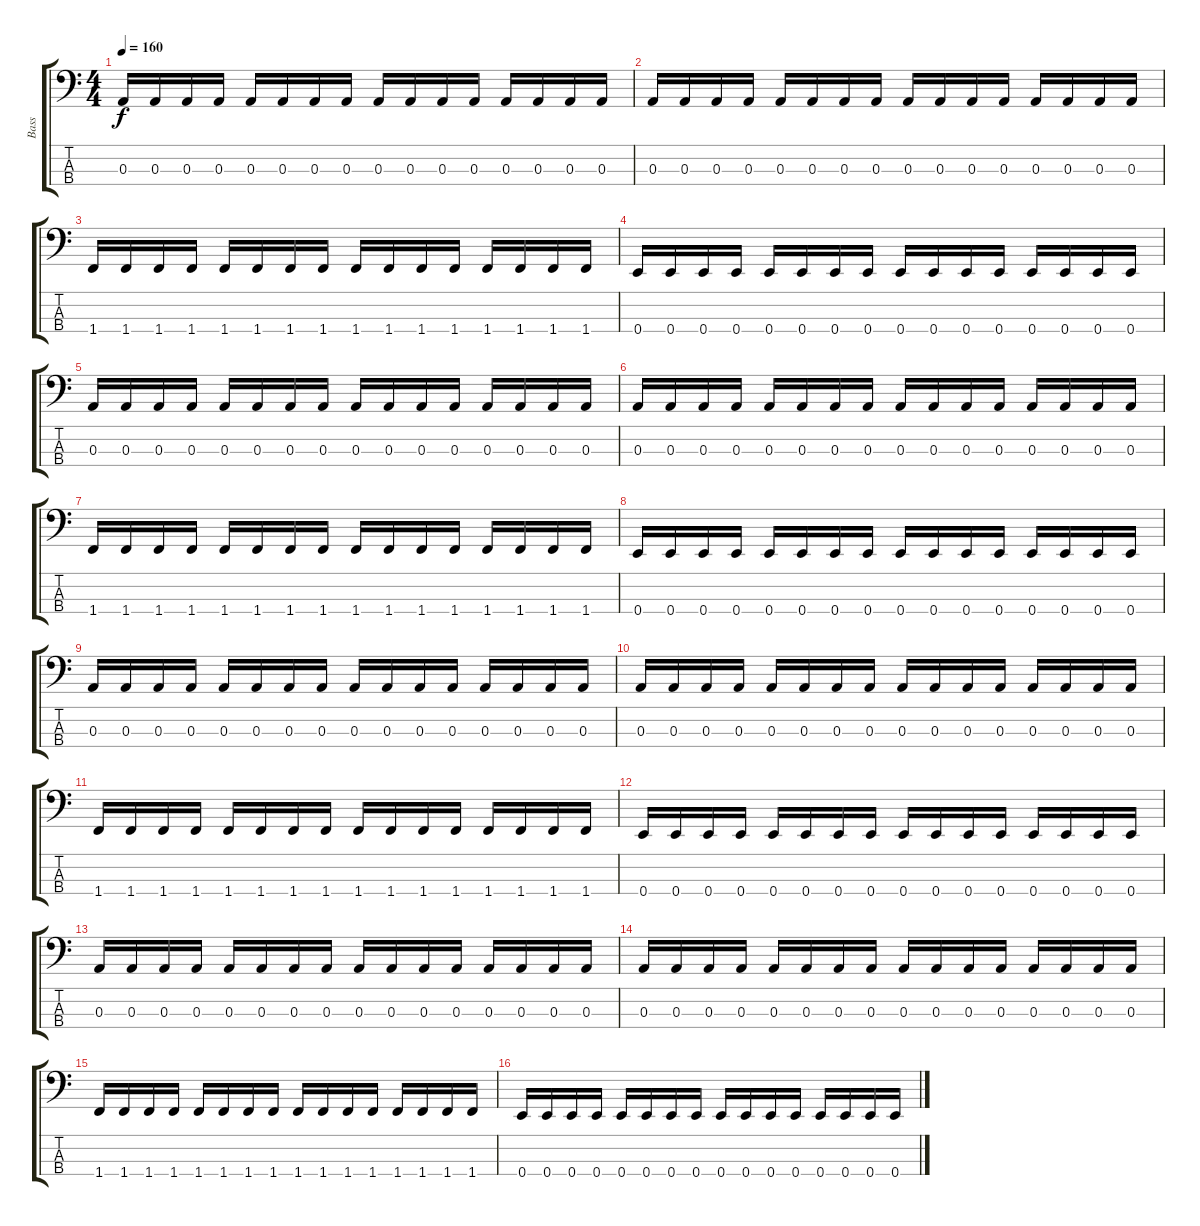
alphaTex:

\track ("Bass" "Bass") {instrument electricbasspick}
\staff {score tabs}
\tuning (G2 D2 A1 E1) {hide}
\ts (4 4)
\tempo 160
\clef f4
\ks c
0.3.16{dy f} 0.3.16 0.3.16 0.3.16 0.3.16 0.3.16 0.3.16 0.3.16 0.3.16 0.3.16 0.3.16 0.3.16 0.3.16 0.3.16 0.3.16 0.3.16 |
0.3.16 0.3.16 0.3.16 0.3.16 0.3.16 0.3.16 0.3.16 0.3.16 0.3.16 0.3.16 0.3.16 0.3.16 0.3.16 0.3.16 0.3.16 0.3.16 |
1.4.16 1.4.16 1.4.16 1.4.16 1.4.16 1.4.16 1.4.16 1.4.16 1.4.16 1.4.16 1.4.16 1.4.16 1.4.16 1.4.16 1.4.16 1.4.16 |
0.4.16 0.4.16 0.4.16 0.4.16 0.4.16 0.4.16 0.4.16 0.4.16 0.4.16 0.4.16 0.4.16 0.4.16 0.4.16 0.4.16 0.4.16 0.4.16 |
0.3.16 0.3.16 0.3.16 0.3.16 0.3.16 0.3.16 0.3.16 0.3.16 0.3.16 0.3.16 0.3.16 0.3.16 0.3.16 0.3.16 0.3.16 0.3.16 |
0.3.16 0.3.16 0.3.16 0.3.16 0.3.16 0.3.16 0.3.16 0.3.16 0.3.16 0.3.16 0.3.16 0.3.16 0.3.16 0.3.16 0.3.16 0.3.16 |
1.4.16 1.4.16 1.4.16 1.4.16 1.4.16 1.4.16 1.4.16 1.4.16 1.4.16 1.4.16 1.4.16 1.4.16 1.4.16 1.4.16 1.4.16 1.4.16 |
0.4.16 0.4.16 0.4.16 0.4.16 0.4.16 0.4.16 0.4.16 0.4.16 0.4.16 0.4.16 0.4.16 0.4.16 0.4.16 0.4.16 0.4.16 0.4.16 |
0.3.16 0.3.16 0.3.16 0.3.16 0.3.16 0.3.16 0.3.16 0.3.16 0.3.16 0.3.16 0.3.16 0.3.16 0.3.16 0.3.16 0.3.16 0.3.16 |
0.3.16 0.3.16 0.3.16 0.3.16 0.3.16 0.3.16 0.3.16 0.3.16 0.3.16 0.3.16 0.3.16 0.3.16 0.3.16 0.3.16 0.3.16 0.3.16 |
1.4.16 1.4.16 1.4.16 1.4.16 1.4.16 1.4.16 1.4.16 1.4.16 1.4.16 1.4.16 1.4.16 1.4.16 1.4.16 1.4.16 1.4.16 1.4.16 |
0.4.16 0.4.16 0.4.16 0.4.16 0.4.16 0.4.16 0.4.16 0.4.16 0.4.16 0.4.16 0.4.16 0.4.16 0.4.16 0.4.16 0.4.16 0.4.16 |
0.3.16 0.3.16 0.3.16 0.3.16 0.3.16 0.3.16 0.3.16 0.3.16 0.3.16 0.3.16 0.3.16 0.3.16 0.3.16 0.3.16 0.3.16 0.3.16 |
0.3.16 0.3.16 0.3.16 0.3.16 0.3.16 0.3.16 0.3.16 0.3.16 0.3.16 0.3.16 0.3.16 0.3.16 0.3.16 0.3.16 0.3.16 0.3.16 |
1.4.16 1.4.16 1.4.16 1.4.16 1.4.16 1.4.16 1.4.16 1.4.16 1.4.16 1.4.16 1.4.16 1.4.16 1.4.16 1.4.16 1.4.16 1.4.16 |
0.4.16 0.4.16 0.4.16 0.4.16 0.4.16 0.4.16 0.4.16 0.4.16 0.4.16 0.4.16 0.4.16 0.4.16 0.4.16 0.4.16 0.4.16 0.4.16
